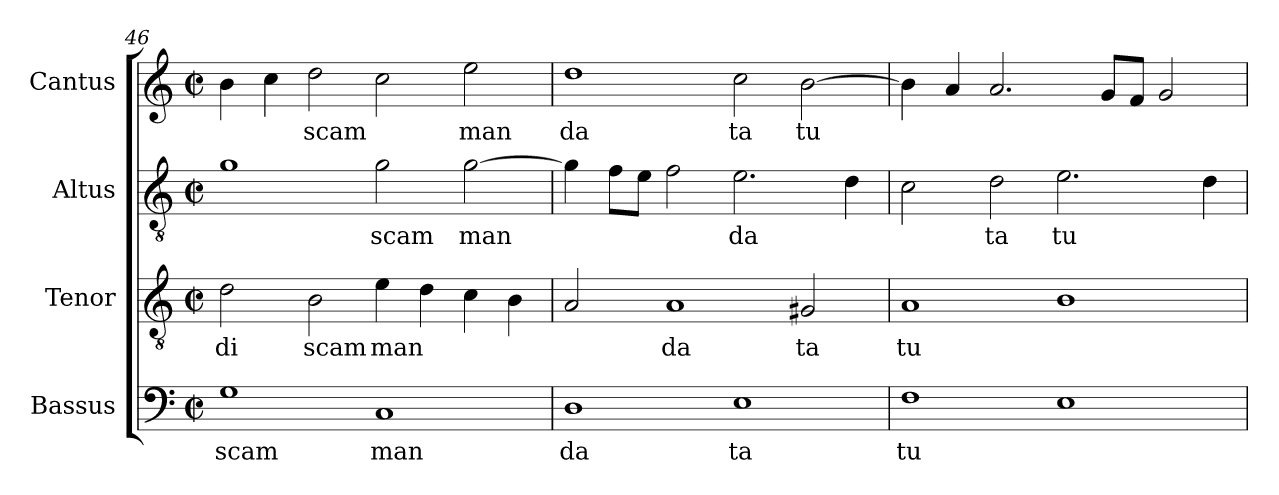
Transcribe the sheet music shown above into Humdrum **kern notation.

**kern	**text	**kern	**text	**kern	**text	**kern	**text
*part4	*part4	*part3	*part3	*part2	*part2	*part1	*part1
*staff4	*staff4	*staff3	*staff3	*staff2	*staff2	*staff1	*staff1
*I"Bassus	*	*I"Tenor	*	*I"Altus	*	*I"Cantus	*
*clefF4	*	*clefGv2	*	*clefGv2	*	*clefG2	*
*k[]	*	*k[]	*	*k[]	*	*k[]	*
*C:	*	*C:	*	*C:	*	*C:	*
*M2/2	*	*M2/2	*	*M2/2	*	*M2/2	*
*met(c|)	*	*met(c|)	*	*met(c|)	*	*met(c|)	*
=46	=46	=46	=46	=46	=46	=46	=46
!	!LO:LY:b:cj	!	!LO:LY:b:cj	!	!LO:LY:b:cj	!	!LO:LY:b:cj
1G	scam	2d\	di	1g	.	4b\	.
!	!	!	!	!	!	!	!LO:LY:b:cj
.	.	.	.	.	.	4cc\	.
!	!	!	!LO:LY:b:cj	!	!	!	!LO:LY:b:cj
.	.	2B\	scam	.	.	2dd\	scam
!	!LO:LY:b:cj	!	!LO:LY:b:cj	!	!LO:LY:b:cj	!	!LO:LY:b:cj
1C	man	4e\	man	2g\	scam	2cc\	.
!	!	!	!LO:LY:b:cj	!	!	!	!
.	.	4d\	.	.	.	.	.
!	!	!	!LO:LY:b:cj	!	!LO:LY:b:cj	!	!LO:LY:b:cj
.	.	4c\	.	[>2g\	man	2ee\	man
!	!	!	!LO:LY:b:cj	!	!	!	!
.	.	4B\	.	.	.	.	.
=47	=47	=47	=47	=47	=47	=47	=47
!	!LO:LY:b:cj	!	!LO:LY:b:cj	!	!LO:LY:b:cj	!	!LO:LY:b:cj
1D	da	2A/	.	4g\]	.	1dd	da
!	!	!	!	!	!LO:LY:b:cj	!	!
.	.	.	.	8f\L	.	.	.
!	!	!	!	!	!LO:LY:b:cj	!	!
.	.	.	.	8e\J	.	.	.
!	!	!	!LO:LY:b:cj	!	!LO:LY:b:cj	!	!
.	.	1A	da	2f\	.	.	.
!	!LO:LY:b:cj	!	!	!	!LO:LY:b:cj	!	!LO:LY:b:cj
1E	ta	.	.	2.e\	da	2cc\	ta
!	!	!	!LO:LY:b:cj	!	!	!	!LO:LY:b:cj
.	.	2G#X/	ta	.	.	[>2b\	tu
!	!	!	!	!	!LO:LY:b:cj	!	!
.	.	.	.	4d\	.	.	.
=48	=48	=48	=48	=48	=48	=48	=48
!	!LO:LY:b:cj	!	!LO:LY:b:cj	!	!LO:LY:b:cj	!	!LO:LY:b:cj
1F	tu	1A	tu	2c\	.	4b\]	.
!	!	!	!	!	!	!	!LO:LY:b:cj
.	.	.	.	.	.	4a/	.
!	!	!	!	!	!LO:LY:b:cj	!	!LO:LY:b:cj
.	.	.	.	2d\	ta	2.a/	.
!	!LO:LY:b:cj	!	!LO:LY:b:cj	!	!LO:LY:b:cj	!	!
1E	.	1B	.	2.e\	tu	.	.
!	!	!	!	!	!	!	!LO:LY:b:cj
.	.	.	.	.	.	8g/L	.
!	!	!	!	!	!	!	!LO:LY:b:cj
.	.	.	.	.	.	8f/J	.
!	!	!	!	!	!	!	!LO:LY:b:cj
.	.	.	.	.	.	2g/	.
!	!	!	!	!	!LO:LY:b:cj	!	!
.	.	.	.	4d\	.	.	.
=	=	=	=	=	=	=	=
*-	*-	*-	*-	*-	*-	*-	*-
